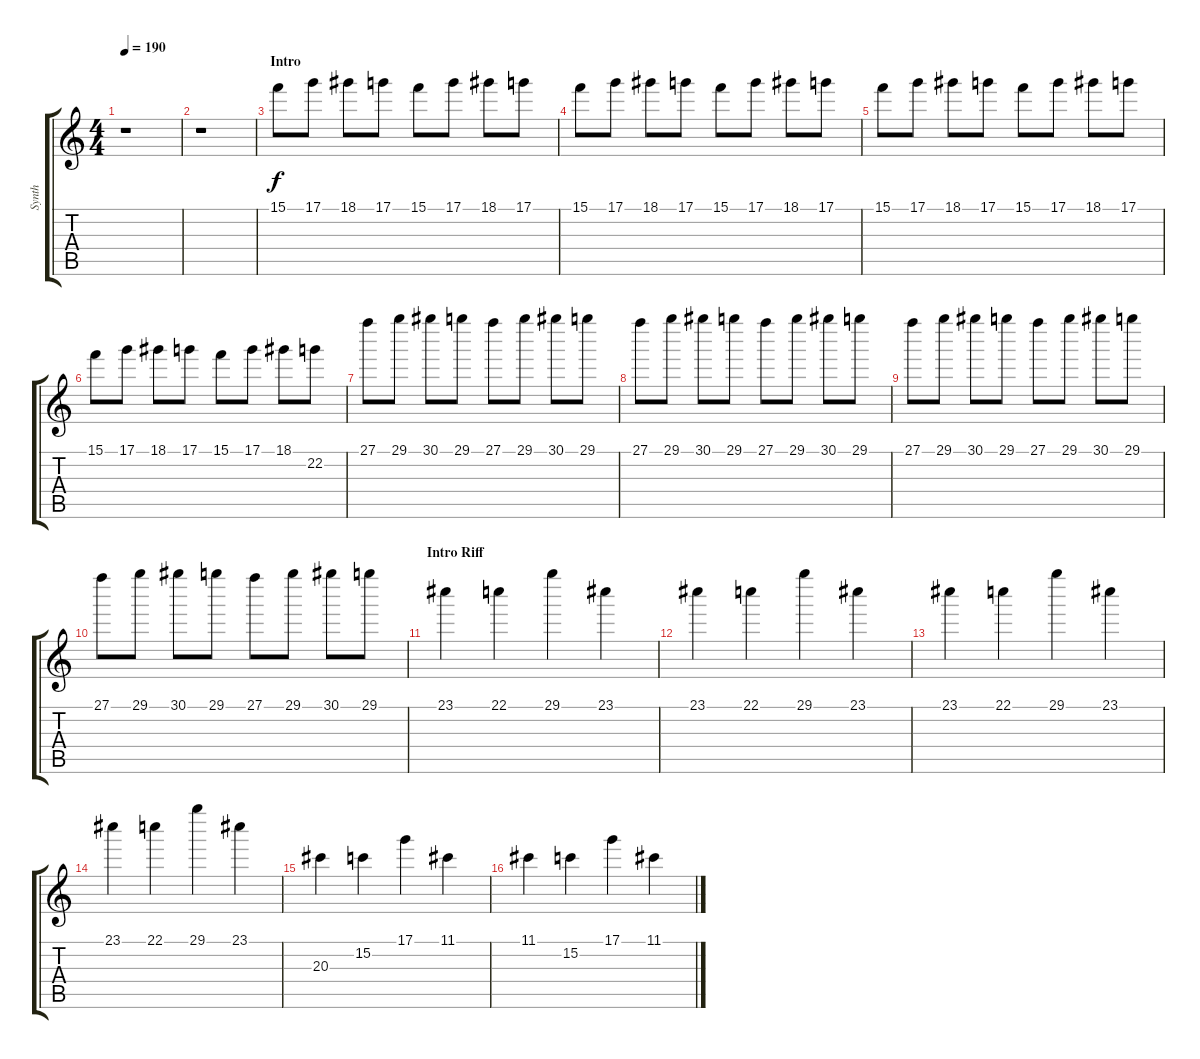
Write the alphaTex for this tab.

\track ("Synth" "Synth") {instrument electricguitarclean}
\staff {score tabs}
\tuning (D4 A3 F3 C3 G2 C2) {hide}
\ts (4 4)
\tempo 190
\clef g2
\ks aminor
r.1{dy f instrument electricguitarclean} |
r.1 |
\section ("" "Intro")
15.1.8 17.1.8 18.1.8 17.1.8 15.1.8 17.1.8 18.1.8 17.1.8 |
15.1.8 17.1.8 18.1.8 17.1.8 15.1.8 17.1.8 18.1.8 17.1.8 |
15.1.8 17.1.8 18.1.8 17.1.8 15.1.8 17.1.8 18.1.8 17.1.8 |
15.1.8 17.1.8 18.1.8 17.1.8 15.1.8 17.1.8 18.1.8 22.2.8 |
27.1.8 29.1.8 30.1.8 29.1.8 27.1.8 29.1.8 30.1.8 29.1.8 |
27.1.8 29.1.8 30.1.8 29.1.8 27.1.8 29.1.8 30.1.8 29.1.8 |
27.1.8 29.1.8 30.1.8 29.1.8 27.1.8 29.1.8 30.1.8 29.1.8 |
27.1.8 29.1.8 30.1.8 29.1.8 27.1.8 29.1.8 30.1.8 29.1.8 |
\section ("" "Intro Riff")
23.1.4 22.1.4 29.1.4 23.1.4 |
23.1.4 22.1.4 29.1.4 23.1.4 |
23.1.4 22.1.4 29.1.4 23.1.4 |
23.1.4 22.1.4 29.1.4 23.1.4 |
20.3.4 15.2.4 17.1.4 11.1.4 |
11.1.4 15.2.4 17.1.4 11.1.4
